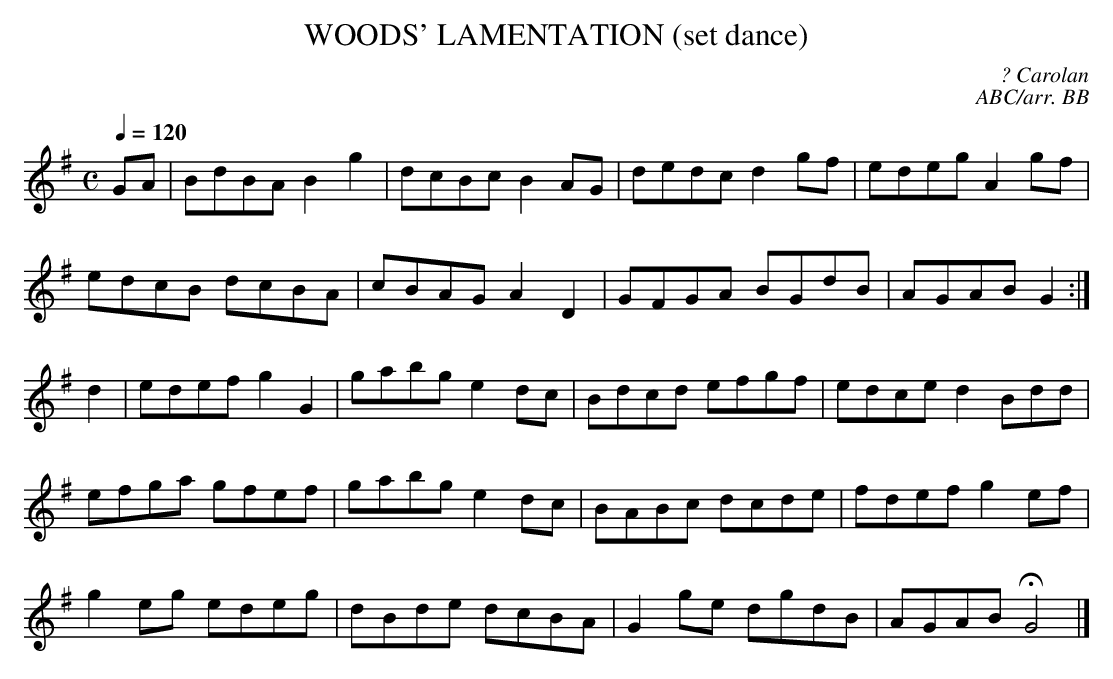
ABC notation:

X:1
T:WOODS' LAMENTATION (set dance)
C:? Carolan
C:ABC/arr. BB
Q:1/4=120
L:1/8
M:C
K:G
GA|BdBA B2g2|dcBc B2AG|dedc d2gf|edeg A2gf|
edcB dcBA|cBAG A2D2|GFGA BGdB|AGAB G2:|
d2|edef g2G2|gabg e2dc|Bdcd efgf|edce d2Bdd|
efga gfef|gabg e2dc|BABc dcde|fdef g2ef|
g2eg edeg|dBde dcBA|G2ge dgdB|AGAB HG4|]
